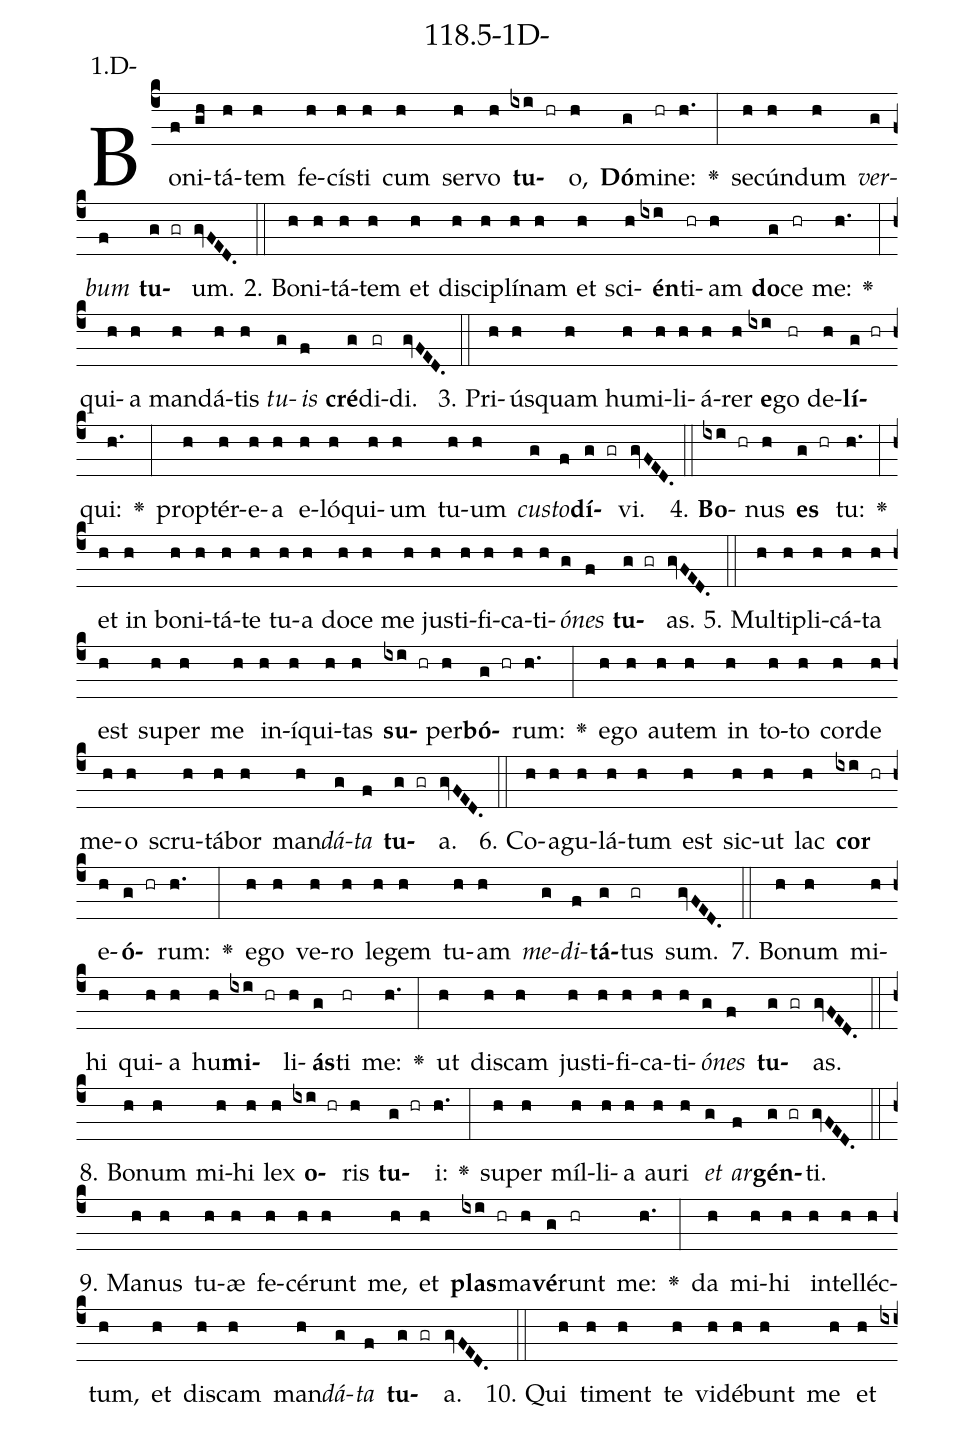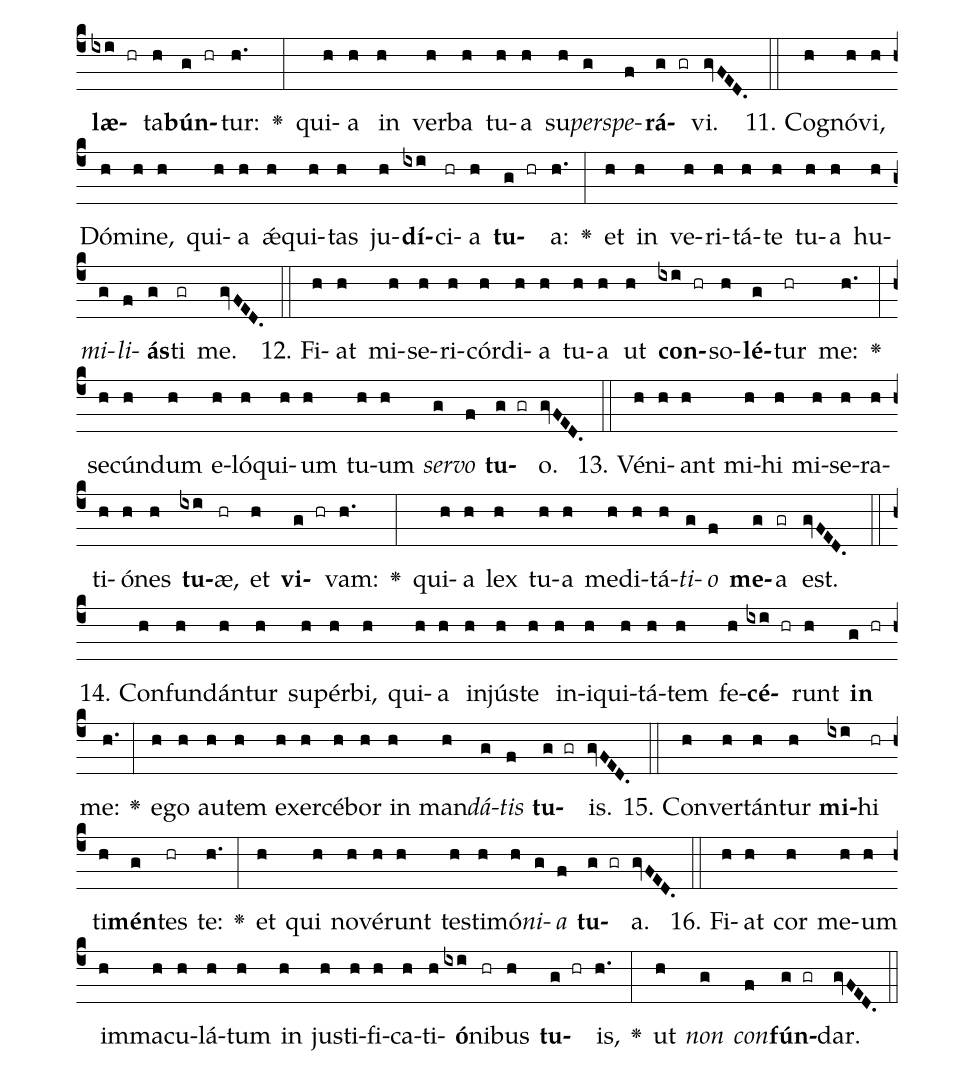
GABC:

name: 118.5-1D-;
annotation: 1.D-;
%%
(c4)Bo(f)ni(gh)tá(h)tem(h) fe(h)cís(h)ti(h) cum(h) ser(h)vo(h) <b>tu</b>(ixi hr)o,(h) <b>Dó</b>(g)mi(hr)ne:(h.) <v>\greheightstar</v>(:) se(h)cún(h)dum(h) <i>ver</i>(g)<i>bum</i>(f) <b>tu</b>(g gr)um.(gvFED.) (::)
2. Bo(h)ni(h)tá(h)tem(h) et(h) di(h)sci(h)plí(h)nam(h) et(h) sci(h)<b>én</b>(ixi)ti(hr)am(h) <b>do</b>(g)ce(hr) me:(h.) <v>\greheightstar</v>(:) qui(h)a(h) man(h)dá(h)tis(h) <i>tu</i>(g)<i>is</i>(f) <b>cré</b>(g)di(gr)di.(gvFED.) (::)
3. Pri(h)ús(h)quam(h) hu(h)mi(h)li(h)á(h)rer(h) <b>e</b>(ixi)go(hr) de(h)<b>lí</b>(g hr)qui:(h.) <v>\greheightstar</v>(:) prop(h)tér(h)e(h)a(h) e(h)ló(h)qui(h)um(h) tu(h)um(h) <i>cus</i>(g)<i>to</i>(f)<b>dí</b>(g gr)vi.(gvFED.) (::)
4. <b>Bo</b>(ixi hr)nus(h) <b>es</b>(g hr) tu:(h.) <v>\greheightstar</v>(:) et(h) in(h) bo(h)ni(h)tá(h)te(h) tu(h)a(h) do(h)ce(h) me(h) jus(h)ti(h)fi(h)ca(h)ti(h)<i>ó</i>(g)<i>nes</i>(f) <b>tu</b>(g gr)as.(gvFED.) (::)
5. Mul(h)ti(h)pli(h)cá(h)ta(h) est(h) su(h)per(h) me(h) in(h)í(h)qui(h)tas(h) <b>su</b>(ixi hr)per(h)<b>bó</b>(g hr)rum:(h.) <v>\greheightstar</v>(:) e(h)go(h) au(h)tem(h) in(h) to(h)to(h) cor(h)de(h) me(h)o(h) scru(h)tá(h)bor(h) man(h)<i>dá</i>(g)<i>ta</i>(f) <b>tu</b>(g gr)a.(gvFED.) (::)
6. Co(h)a(h)gu(h)lá(h)tum(h) est(h) sic(h)ut(h) lac(h) <b>cor</b>(ixi hr) e(h)<b>ó</b>(g hr)rum:(h.) <v>\greheightstar</v>(:) e(h)go(h) ve(h)ro(h) le(h)gem(h) tu(h)am(h) <i>me</i>(g)<i>di</i>(f)<b>tá</b>(g)tus(gr) sum.(gvFED.) (::)
7. Bo(h)num(h) mi(h)hi(h) qui(h)a(h) hu(h)<b>mi</b>(ixi hr)li(h)<b>ás</b>(g)ti(hr) me:(h.) <v>\greheightstar</v>(:) ut(h) dis(h)cam(h) jus(h)ti(h)fi(h)ca(h)ti(h)<i>ó</i>(g)<i>nes</i>(f) <b>tu</b>(g gr)as.(gvFED.) (::)
8. Bo(h)num(h) mi(h)hi(h) lex(h) <b>o</b>(ixi hr)ris(h) <b>tu</b>(g hr)i:(h.) <v>\greheightstar</v>(:) su(h)per(h) míl(h)li(h)a(h) au(h)ri(h) <i>et</i>(g) <i>ar</i>(f)<b>gén</b>(g gr)ti.(gvFED.) (::)
9. Ma(h)nus(h) tu(h)æ(h) fe(h)cé(h)runt(h) me,(h) et(h) <b>plas</b>(ixi hr)ma(h)<b>vé</b>(g)runt(hr) me:(h.) <v>\greheightstar</v>(:) da(h) mi(h)hi(h) in(h)tel(h)léc(h)tum,(h) et(h) dis(h)cam(h) man(h)<i>dá</i>(g)<i>ta</i>(f) <b>tu</b>(g gr)a.(gvFED.) (::)
10. Qui(h) ti(h)ment(h) te(h) vi(h)dé(h)bunt(h) me(h) et(h) <b>læ</b>(ixi hr)ta(h)<b>bún</b>(g hr)tur:(h.) <v>\greheightstar</v>(:) qui(h)a(h) in(h) ver(h)ba(h) tu(h)a(h) su(h)<i>per</i>(g)<i>spe</i>(f)<b>rá</b>(g gr)vi.(gvFED.) (::)
11. Co(h)gnó(h)vi,(h) Dó(h)mi(h)ne,(h) qui(h)a(h) ǽ(h)qui(h)tas(h) ju(h)<b>dí</b>(ixi)ci(hr)a(h) <b>tu</b>(g hr)a:(h.) <v>\greheightstar</v>(:) et(h) in(h) ve(h)ri(h)tá(h)te(h) tu(h)a(h) hu(h)<i>mi</i>(g)<i>li</i>(f)<b>ás</b>(g)ti(gr) me.(gvFED.) (::)
12. Fi(h)at(h) mi(h)se(h)ri(h)cór(h)di(h)a(h) tu(h)a(h) ut(h) <b>con</b>(ixi hr)so(h)<b>lé</b>(g)tur(hr) me:(h.) <v>\greheightstar</v>(:) se(h)cún(h)dum(h) e(h)ló(h)qui(h)um(h) tu(h)um(h) <i>ser</i>(g)<i>vo</i>(f) <b>tu</b>(g gr)o.(gvFED.) (::)
13. Vé(h)ni(h)ant(h) mi(h)hi(h) mi(h)se(h)ra(h)ti(h)ó(h)nes(h) <b>tu</b>(ixi)æ,(hr) et(h) <b>vi</b>(g hr)vam:(h.) <v>\greheightstar</v>(:) qui(h)a(h) lex(h) tu(h)a(h) me(h)di(h)tá(h)<i>ti</i>(g)<i>o</i>(f) <b>me</b>(g)a(gr) est.(gvFED.) (::)
14. Con(h)fun(h)dán(h)tur(h) su(h)pér(h)bi,(h) qui(h)a(h) in(h)jús(h)te(h) in(h)i(h)qui(h)tá(h)tem(h) fe(h)<b>cé</b>(ixi hr)runt(h) <b>in</b>(g hr) me:(h.) <v>\greheightstar</v>(:) e(h)go(h) au(h)tem(h) ex(h)er(h)cé(h)bor(h) in(h) man(h)<i>dá</i>(g)<i>tis</i>(f) <b>tu</b>(g gr)is.(gvFED.) (::)
15. Con(h)ver(h)tán(h)tur(h) <b>mi</b>(ixi)hi(hr) ti(h)<b>mén</b>(g)tes(hr) te:(h.) <v>\greheightstar</v>(:) et(h) qui(h) no(h)vé(h)runt(h) tes(h)ti(h)mó(h)<i>ni</i>(g)<i>a</i>(f) <b>tu</b>(g gr)a.(gvFED.) (::)
16. Fi(h)at(h) cor(h) me(h)um(h) im(h)ma(h)cu(h)lá(h)tum(h) in(h) jus(h)ti(h)fi(h)ca(h)ti(h)<b>ó</b>(ixi)ni(hr)bus(h) <b>tu</b>(g hr)is,(h.) <v>\greheightstar</v>(:) ut(h) <i>non</i>(g) <i>con</i>(f)<b>fún</b>(g gr)dar.(gvFED.) (::)
